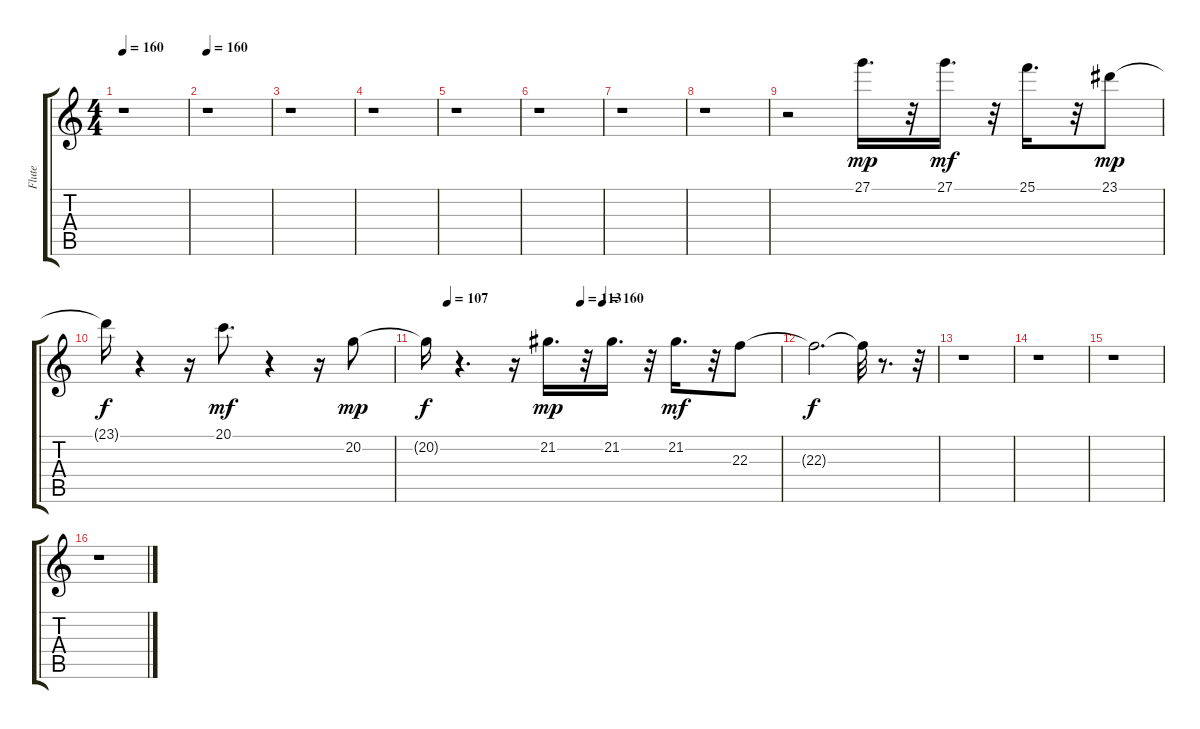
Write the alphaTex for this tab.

\track ("Flute" "Flute") {instrument flute}
\staff {score tabs}
\tuning (E4 B3 G3 D3 A2 E2) {hide}
\ts (4 4)
\tempo 160
\clef g2
\ks c
r.1{dy mp instrument flute} |
\tempo 160
r.1 |
r.1 |
r.1 |
r.1 |
r.1 |
r.1 |
r.1 |
r.2 27.1.16{d} r.32 27.1.16{d dy mf} r.32 25.1.16{d} r.32 23.1.8{dy mp} |
23.1{t}.16{dy f} r.4 r.16 20.1.8{d dy mf} r.4 r.16 20.2.8{dy mp} |
\tempo (107 0.0625)
\tempo (113 0.4375)
\tempo (160 0.5)
20.2{t}.16{dy f} r.4{d} r.16 21.2.16{d dy mp} r.32 21.2.16{d} r.32 21.2.16{d dy mf} r.32 22.3.8 |
22.3{t}.2{d dy f} 22.3{t}.32 r.8{d} r.32 |
r.1 |
r.1 |
r.1 |
r.1
